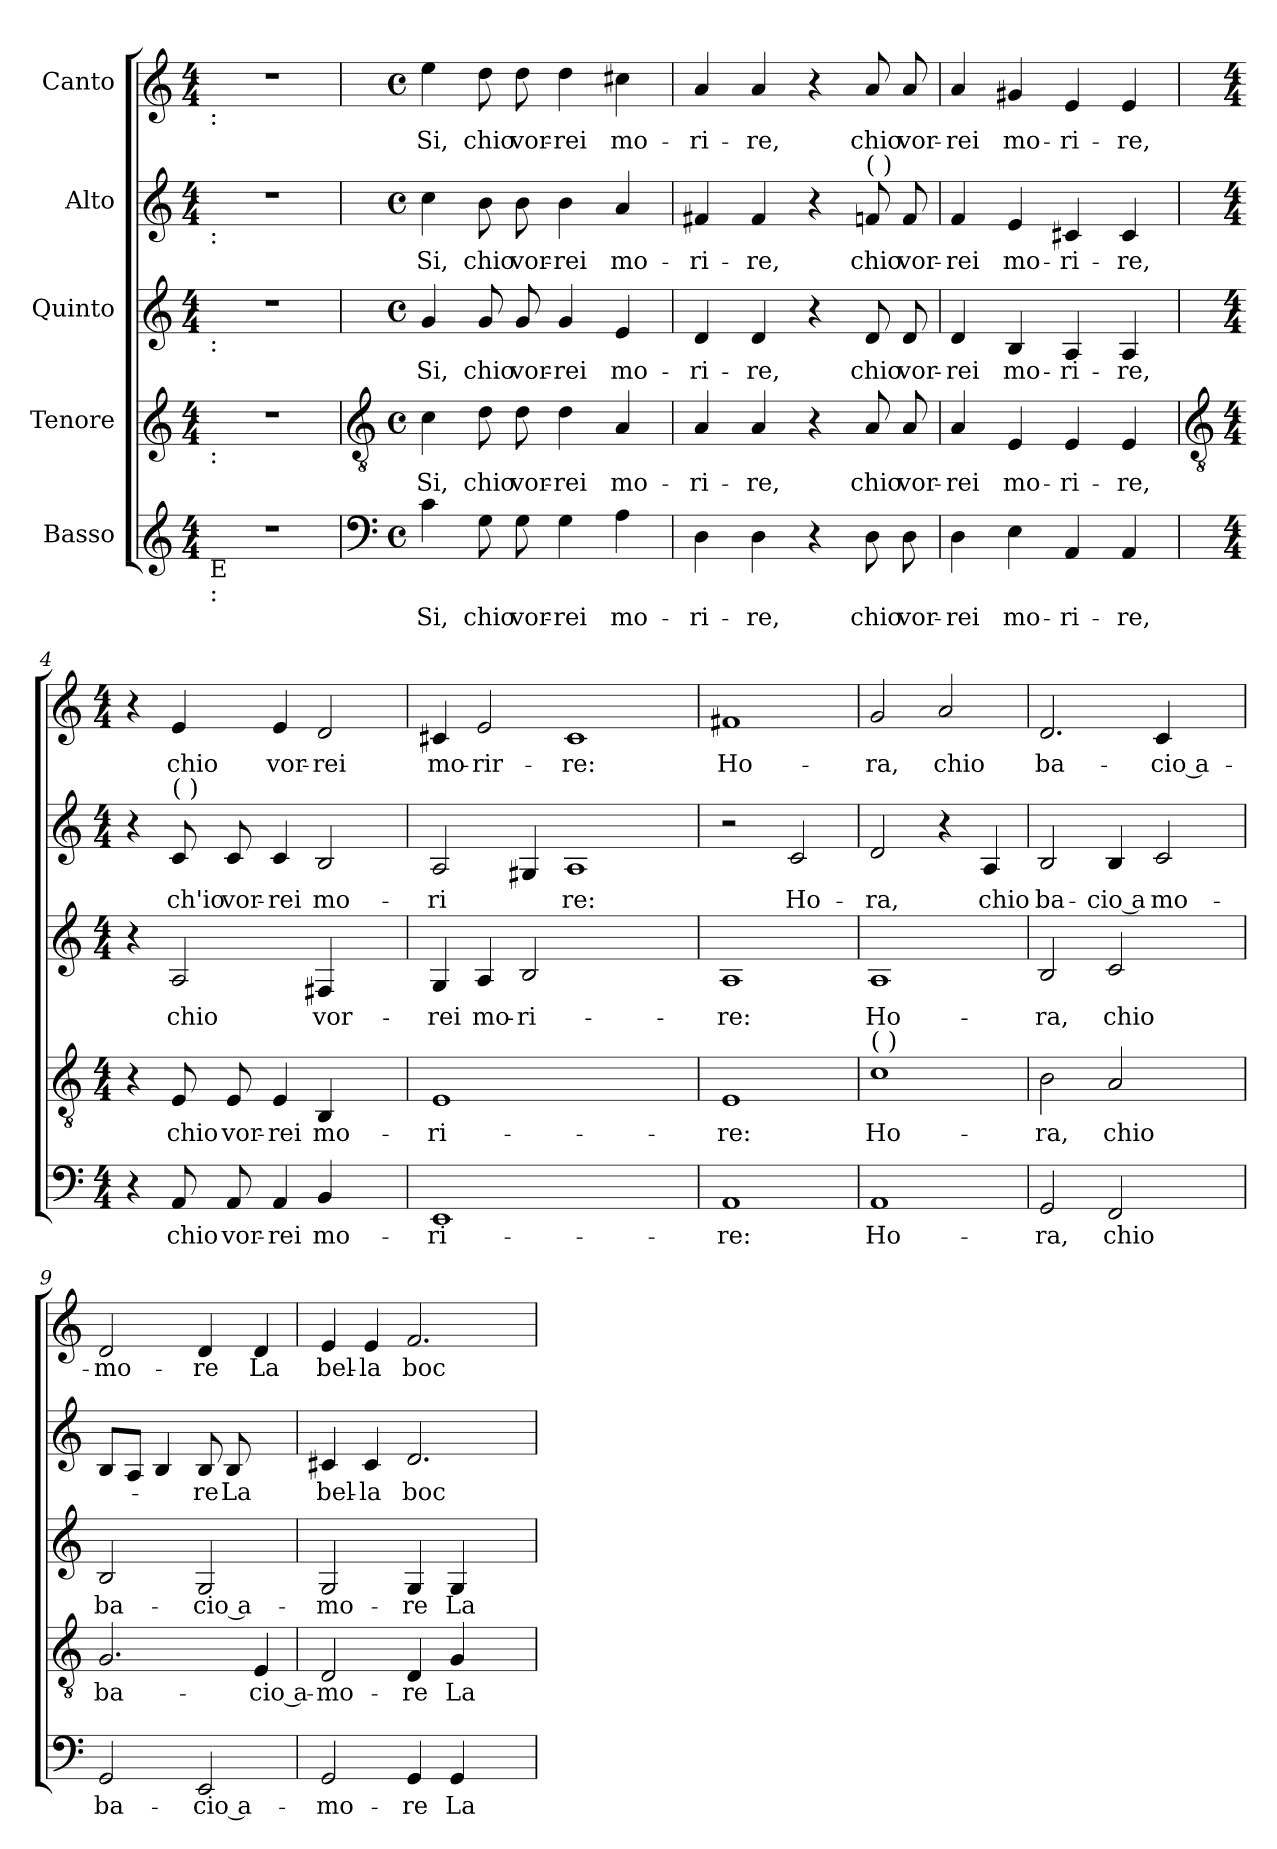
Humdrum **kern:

**kern	**text	**kern	**text	**kern	**text	**kern	**text	**kern	**text
*part5	*part5	*part4	*part4	*part3	*part3	*part2	*part2	*part1	*part1
*staff5	*staff5	*staff4	*staff4	*staff3	*staff3	*staff2	*staff2	*staff1	*staff1
*I"Basso	*	*I"Tenore	*	*I"Quinto	*	*I"Alto	*	*I"Canto	*
*clefG2	*	*clefG2	*	*clefG2	*	*clefG2	*	*clefG2	*
*k[]	*	*k[]	*	*k[]	*	*k[]	*	*k[]	*
*C:	*	*C:	*	*C:	*	*C:	*	*C:	*
*M4/4	*	*M4/4	*	*M4/4	*	*M4/4	*	*M4/4	*
=	=	=	=	=	=	=	=	=	=
!	!	!	!	!	!	!	!	!LO:TX:b:t=&colon;	!
!	!	!	!	!	!	!LO:TX:b:t=&colon;	!	!	!
!	!	!	!	!LO:TX:b:t=&colon;	!	!	!	!	!
!	!	!LO:TX:b:t=&colon;	!	!	!	!	!	!	!
!LO:TX:b:t=E	!	!	!	!	!	!	!	!	!
!LO:TX:b:t=&colon;	!	!	!	!	!	!	!	!	!
1r	.	1r	.	1r	.	1r	.	1r	.
!!LO:LB:g=z
=1	=1	=1	=1	=1	=1	=1	=1	=1	=1
*clefF4	*	*clefGv2	*	*	*	*	*	*	*
*M4/4	*	*M4/4	*	*M4/4	*	*M4/4	*	*M4/4	*
*met(c)	*	*met(c)	*	*met(c)	*	*met(c)	*	*met(c)	*
!	!LO:LY:b	!	!LO:LY:b	!	!LO:LY:b	!	!LO:LY:b	!	!LO:LY:b
4c	Si,	4c	Si,	4g	Si,	4cc	Si,	4ee	Si,
!	!LO:LY:b	!	!LO:LY:b	!	!LO:LY:b	!	!LO:LY:b	!	!LO:LY:b
8G	chio	8d	chio	8g	chio	8b	chio	8dd	chio
!	!LO:LY:b	!	!LO:LY:b	!	!LO:LY:b	!	!LO:LY:b	!	!LO:LY:b
8G	vor-	8d	vor-	8g	vor-	8b	vor-	8dd	vor-
!	!LO:LY:b	!	!LO:LY:b	!	!LO:LY:b	!	!LO:LY:b	!	!LO:LY:b
4G	-rei	4d	-rei	4g	-rei	4b	-rei	4dd	-rei
!	!LO:LY:b	!	!LO:LY:b	!	!LO:LY:b	!	!LO:LY:b	!	!LO:LY:b
4A	mo-	4A	mo-	4e	mo-	4a	mo-	4cc#X	mo-
=2	=2	=2	=2	=2	=2	=2	=2	=2	=2
!	!LO:LY:b	!	!LO:LY:b	!	!LO:LY:b	!	!LO:LY:b	!	!LO:LY:b
4D	-ri-	4A	-ri-	4d	-ri-	4f#X	-ri-	4a	-ri-
!	!LO:LY:b	!	!LO:LY:b	!	!LO:LY:b	!	!LO:LY:b	!	!LO:LY:b
4D	-re,	4A	-re,	4d	-re,	4f#	-re,	4a	-re,
4r	.	4r	.	4r	.	4r	.	4r	.
!	!	!	!	!	!	!LO:TX:a:t=(  )	!	!	!
!	!LO:LY:b	!	!LO:LY:b	!	!LO:LY:b	!	!LO:LY:b	!	!LO:LY:b
8D	chio	8A	chio	8d	chio	8f	chio	8a	chio
!	!LO:LY:b	!	!LO:LY:b	!	!LO:LY:b	!	!LO:LY:b	!	!LO:LY:b
8D	vor-	8A	vor-	8d	vor-	8f	vor-	8a	vor-
=3	=3	=3	=3	=3	=3	=3	=3	=3	=3
!	!LO:LY:b	!	!LO:LY:b	!	!LO:LY:b	!	!LO:LY:b	!	!LO:LY:b
4D	-rei	4A	-rei	4d	-rei	4f	-rei	4a	-rei
!	!LO:LY:b	!	!LO:LY:b	!	!LO:LY:b	!	!LO:LY:b	!	!LO:LY:b
4E	mo-	4E	mo-	4B	mo-	4e	mo-	4g#X	mo-
!	!LO:LY:b	!	!LO:LY:b	!	!LO:LY:b	!	!LO:LY:b	!	!LO:LY:b
4AA	-ri-	4E	-ri-	4A	-ri-	4c#X	-ri-	4e	-ri-
!	!LO:LY:b	!	!LO:LY:b	!	!LO:LY:b	!	!LO:LY:b	!	!LO:LY:b
4AA	-re,	4E	-re,	4A	-re,	4c#	-re,	4e	-re,
!!LO:LB:g=z
=4	=4	=4	=4	=4	=4	=4	=4	=4	=4
*	*	*clefGv2	*	*	*	*	*	*	*
*M4/4	*	*M4/4	*	*M4/4	*	*M4/4	*	*M4/4	*
4r	.	4r	.	4r	.	4r	.	4r	.
!	!	!	!	!	!	!LO:TX:a:t=(  )	!	!	!
!	!LO:LY:b	!	!LO:LY:b	!	!LO:LY:b	!	!LO:LY:b	!	!LO:LY:b
8AA	chio	8E	chio	2A	chio	8c	ch'io	4e	chio
!	!LO:LY:b	!	!LO:LY:b	!	!	!	!LO:LY:b	!	!
8AA	vor-	8E	vor-	.	.	8c	vor-	.	.
!	!LO:LY:b	!	!LO:LY:b	!	!	!	!LO:LY:b	!	!LO:LY:b
4AA	-rei	4E	-rei	.	.	4c	-rei	4e	vor-
!	!LO:LY:b	!	!LO:LY:b	!	!LO:LY:b	!	!LO:LY:b	!	!LO:LY:b
4BB	mo-	4BB	mo-	4F#X	vor-	2B	mo-	2d	-rei
4ryy	.	4ryy	.	4ryy	.	.	.	.	.
=5	=5	=5	=5	=5	=5	=5	=5	=5	=5
!	!LO:LY:b	!	!LO:LY:b	!	!LO:LY:b	!	!LO:LY:b	!	!LO:LY:b
1EE	-ri-	1E	-ri-	4G	-rei	2A	-ri	4c#X	mo-
!	!	!	!	!	!LO:LY:b	!	!	!	!LO:LY:b
.	.	.	.	4A	mo-	.	.	2e	-rir-
!	!	!	!	!	!LO:LY:b	!	!	!	!
.	.	.	.	2B	-ri-	4G#X	.	.	.
!	!	!	!	!	!	!	!LO:LY:b	!	!LO:LY:b
.	.	.	.	.	.	1A	re:	1c#	-re:
2.ryy	.	2.ryy	.	2.ryy	.	.	.	.	.
=6	=6	=6	=6	=6	=6	=6	=6	=6	=6
!	!LO:LY:b	!	!LO:LY:b	!	!LO:LY:b	!	!	!	!LO:LY:b
1AA	-re:	1E	-re:	1A	-re:	2r	.	1f#X	Ho-
!	!	!	!	!	!	!	!LO:LY:b	!	!
.	.	.	.	.	.	2c	Ho-	.	.
=7	=7	=7	=7	=7	=7	=7	=7	=7	=7
!	!	!LO:TX:a:t=(  )	!	!	!	!	!	!	!
!	!LO:LY:b	!	!LO:LY:b	!	!LO:LY:b	!	!LO:LY:b	!	!LO:LY:b
1AA	Ho-	1c	Ho-	1A	Ho-	2d	-ra,	2g	-ra,
!	!	!	!	!	!	!	!	!	!LO:LY:b
.	.	.	.	.	.	4r	.	2a	chio
!	!	!	!	!	!	!	!LO:LY:b	!	!
.	.	.	.	.	.	4A	chio	.	.
=8	=8	=8	=8	=8	=8	=8	=8	=8	=8
!	!LO:LY:b	!	!LO:LY:b	!	!LO:LY:b	!	!LO:LY:b	!	!LO:LY:b
2GG	-ra,	2B	-ra,	2B	-ra,	2B	ba-	2.d	ba-
!	!LO:LY:b	!	!LO:LY:b	!	!LO:LY:b	!	!LO:LY:b	!	!
2FF	chio	2A	chio	2c	chio	4B	-cio a	.	.
!	!	!	!	!	!	!	!LO:LY:b	!	!LO:LY:b
.	.	.	.	.	.	2c	mo-	4c	-cio a-
4ryy	.	4ryy	.	4ryy	.	.	.	4ryy	.
=9	=9	=9	=9	=9	=9	=9	=9	=9	=9
!	!LO:LY:b	!	!LO:LY:b	!	!LO:LY:b	!	!	!	!LO:LY:b
2GG	ba-	2.G	ba-	2B	ba-	8BL	.	2d	-mo-
.	.	.	.	.	.	8AJ	.	.	.
.	.	.	.	.	.	4B	.	.	.
!	!LO:LY:b	!	!	!	!LO:LY:b	!	!LO:LY:b	!	!LO:LY:b
2EE	-cio a-	.	.	2G	-cio a-	8B	-re	4d	-re
!	!	!	!	!	!	!	!LO:LY:b	!	!
.	.	.	.	.	.	8B	La	.	.
!	!	!	!LO:LY:b	!	!	!	!	!	!LO:LY:b
.	.	4E	-cio a-	.	.	4ryy	.	4d	La
!!LO:LB:g=z
=10	=10	=10	=10	=10	=10	=10	=10	=10	=10
!	!LO:LY:b	!	!LO:LY:b	!	!LO:LY:b	!	!LO:LY:b	!	!LO:LY:b
2GG	-mo-	2D	-mo-	2G	-mo-	4c#X	bel-	4e	bel-
!	!	!	!	!	!	!	!LO:LY:b	!	!LO:LY:b
.	.	.	.	.	.	4c#	-la	4e	-la
!	!LO:LY:b	!	!LO:LY:b	!	!LO:LY:b	!	!LO:LY:b	!	!LO:LY:b
4GG	-re	4D	-re	4G	-re	2.d	boc-	2.f	boc-
!	!LO:LY:b	!	!LO:LY:b	!	!LO:LY:b	!	!	!	!
4GG	La	4G	La	4G	La	.	.	.	.
4ryy	.	4ryy	.	4ryy	.	.	.	.	.
=	=	=	=	=	=	=	=	=	=
*-	*-	*-	*-	*-	*-	*-	*-	*-	*-
